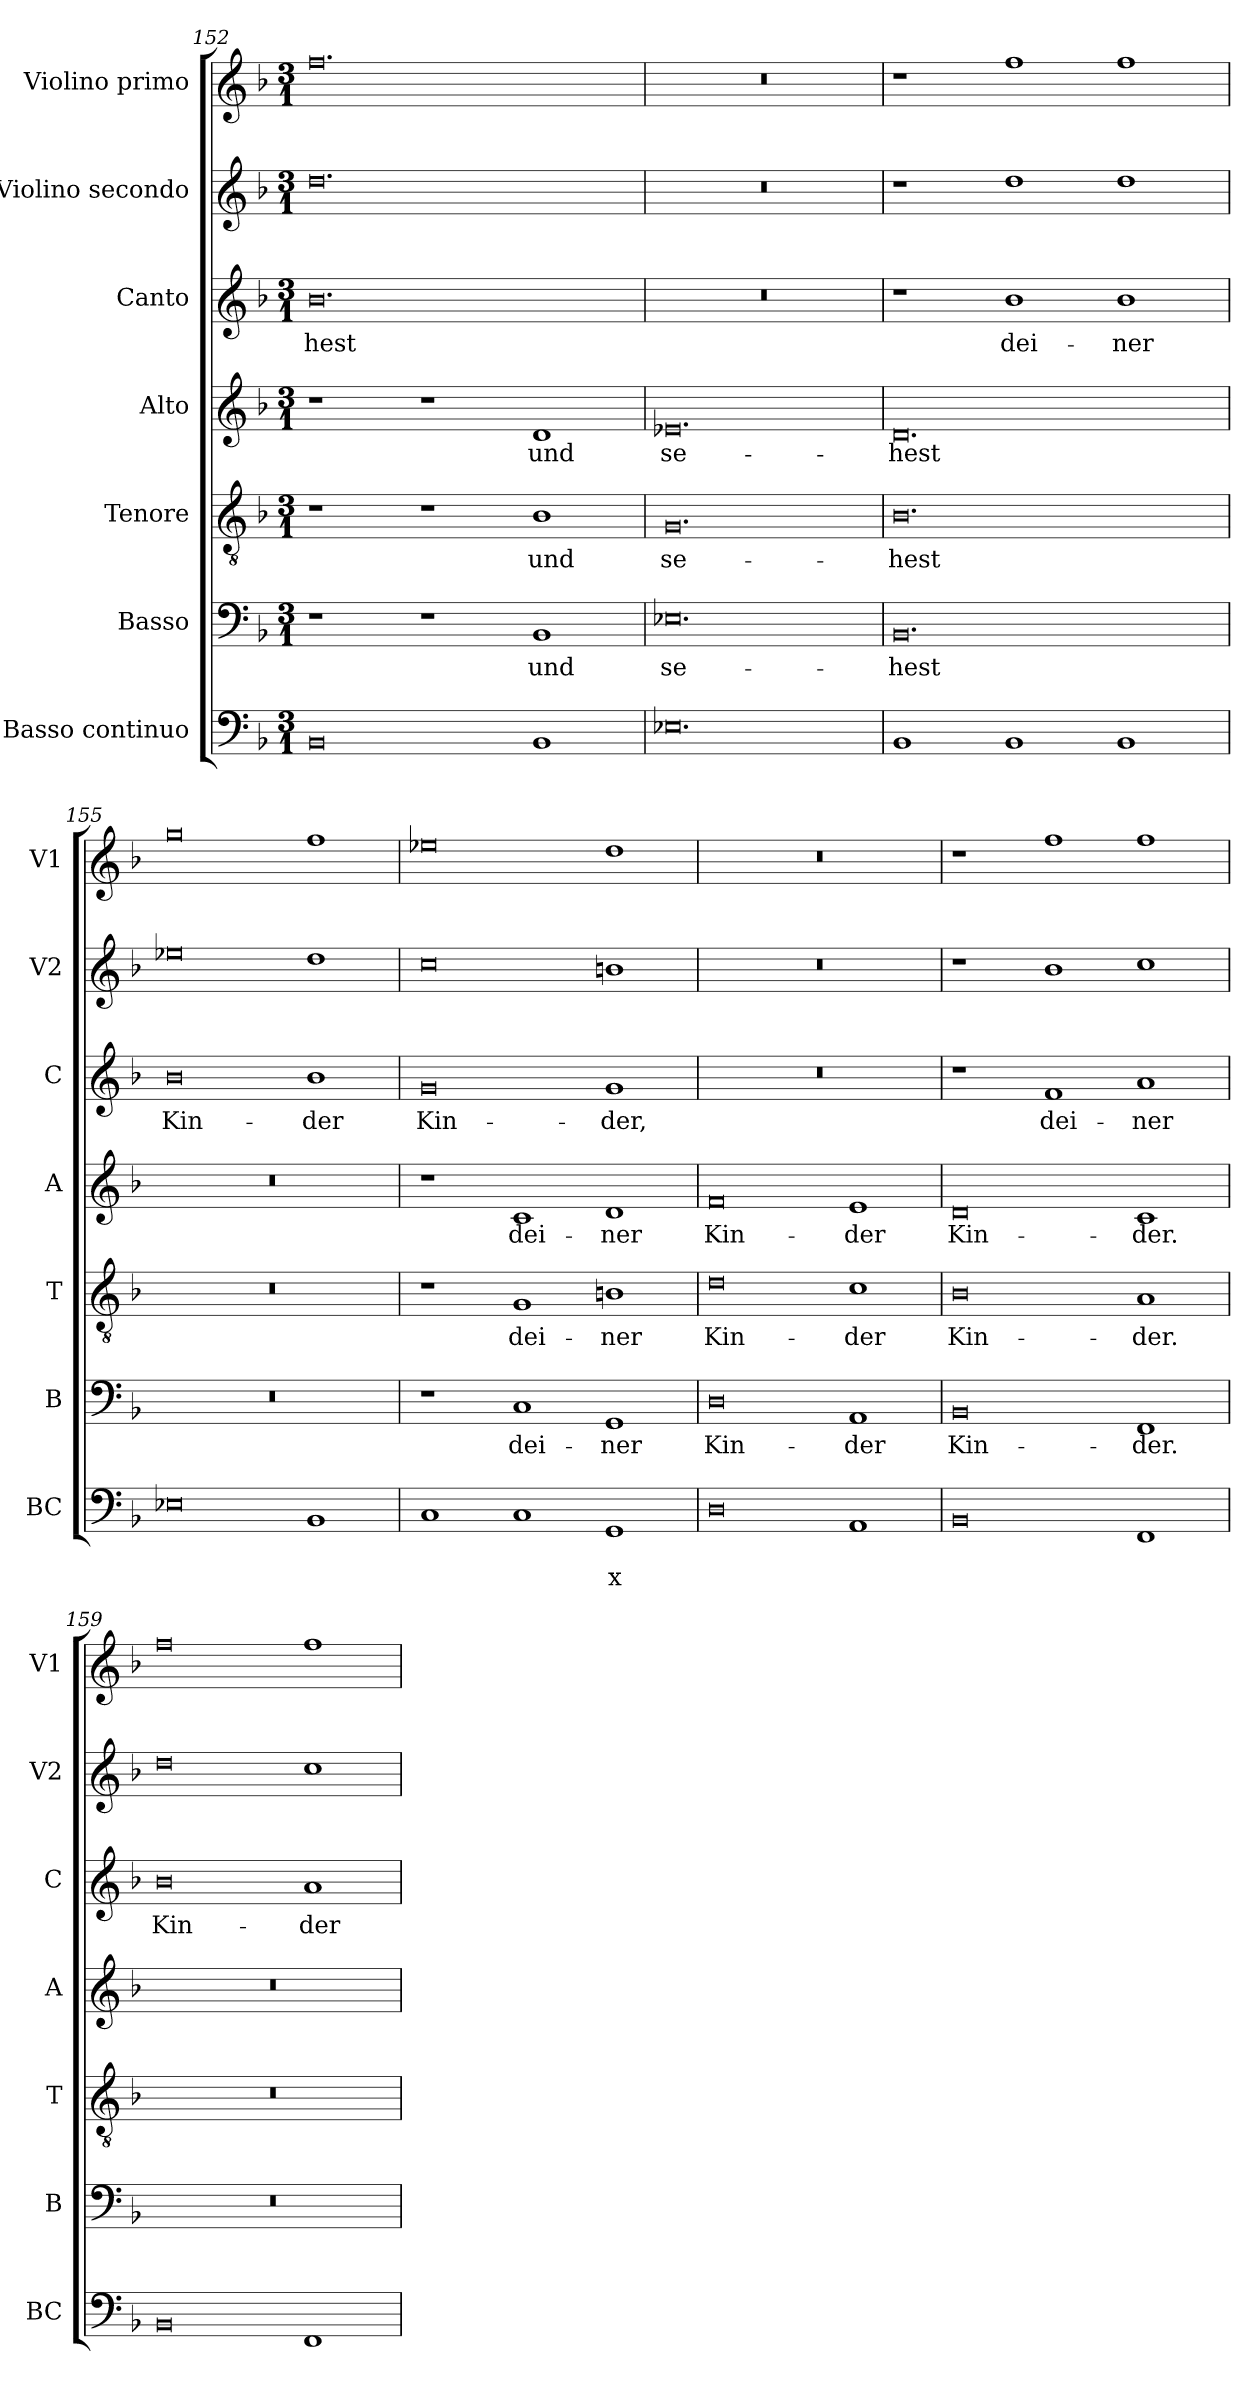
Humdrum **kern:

**kern	**text	**text	**kern	**text	**kern	**text	**kern	**text	**kern	**text	**kern	**kern
*part7	*part7	*part7	*part6	*part6	*part5	*part5	*part4	*part4	*part3	*part3	*part2	*part1
*staff7	*staff7	*staff7	*staff6	*staff6	*staff5	*staff5	*staff4	*staff4	*staff3	*staff3	*staff2	*staff1
*I"Basso continuo	*	*	*I"Basso	*	*I"Tenore	*	*I"Alto	*	*I"Canto	*	*I"Violino secondo	*I"Violino primo
*I'BC	*	*	*I'B	*	*I'T	*	*I'A	*	*I'C	*	*I'V2	*I'V1
*clefF4	*	*	*clefF4	*	*clefGv2	*	*clefG2	*	*clefG2	*	*clefG2	*clefG2
*k[b-]	*	*	*k[b-]	*	*k[b-]	*	*k[b-]	*	*k[b-]	*	*k[b-]	*k[b-]
*F:	*	*	*F:	*	*F:	*	*F:	*	*F:	*	*F:	*F:
*M3/1	*	*	*M3/1	*	*M3/1	*	*M3/1	*	*M3/1	*	*M3/1	*M3/1
=152	=152	=152	=152	=152	=152	=152	=152	=152	=152	=152	=152	=152
!	!	!	!	!	!	!	!	!	!	!LO:LY:b	!	!
0BB-	.	.	1r	.	1r	.	1r	.	0.b-	-hest	0.dd	0.ff
.	.	.	1r	.	1r	.	1r	.	.	.	.	.
!	!	!	!	!LO:LY:b	!	!LO:LY:b	!	!LO:LY:b	!	!	!	!
1BB-	.	.	1BB-	und	1B-	und	1d	und	.	.	.	.
=153	=153	=153	=153	=153	=153	=153	=153	=153	=153	=153	=153	=153
!	!	!	!	!LO:LY:b	!	!LO:LY:b	!	!LO:LY:b	!	!	!	!
0.E-X	.	.	0.E-X	se-	0.G	se-	0.e-X	se-	0.r	.	0.r	0.r
=154	=154	=154	=154	=154	=154	=154	=154	=154	=154	=154	=154	=154
!	!	!	!	!LO:LY:b	!	!LO:LY:b	!	!LO:LY:b	!	!	!	!
1BB-	.	.	0.BB-	-hest	0.B-	-hest	0.d	-hest	1r	.	1r	1r
!	!	!	!	!	!	!	!	!	!	!LO:LY:b	!	!
1BB-	.	.	.	.	.	.	.	.	1b-	dei-	1dd	1ff
!	!	!	!	!	!	!	!	!	!	!LO:LY:b	!	!
1BB-	.	.	.	.	.	.	.	.	1b-	-ner	1dd	1ff
=155	=155	=155	=155	=155	=155	=155	=155	=155	=155	=155	=155	=155
!	!	!	!	!	!	!	!	!	!	!LO:LY:b	!	!
0E-X	.	.	0.r	.	0.r	.	0.r	.	0b-	Kin-	0ee-X	0gg
!	!	!	!	!	!	!	!	!	!	!LO:LY:b	!	!
1BB-	.	.	.	.	.	.	.	.	1b-	-der	1dd	1ff
!!LO:LB:g=z
=156	=156	=156	=156	=156	=156	=156	=156	=156	=156	=156	=156	=156
!	!	!	!	!	!	!	!	!	!	!LO:LY:b	!	!
1C	.	.	1r	.	1r	.	1r	.	0g	Kin-	0cc	0ee-X
!	!	!	!	!LO:LY:b	!	!LO:LY:b	!	!LO:LY:b	!	!	!	!
1C	.	.	1C	dei-	1G	dei-	1c	dei-	.	.	.	.
!	!	!LO:LY:b	!	!LO:LY:b	!	!LO:LY:b	!	!LO:LY:b	!	!LO:LY:b	!	!
1GG	.	x	1GG	-ner	1Bn	-ner	1d	-ner	1g	-der,	1bn	1dd
=157	=157	=157	=157	=157	=157	=157	=157	=157	=157	=157	=157	=157
!	!	!	!	!LO:LY:b	!	!LO:LY:b	!	!LO:LY:b	!	!	!	!
0D	.	.	0D	Kin-	0d	Kin-	0f	Kin-	0.r	.	0.r	0.r
!	!	!	!	!LO:LY:b	!	!LO:LY:b	!	!LO:LY:b	!	!	!	!
1AA	.	.	1AA	-der	1c	-der	1e	-der	.	.	.	.
=158	=158	=158	=158	=158	=158	=158	=158	=158	=158	=158	=158	=158
!	!	!	!	!LO:LY:b	!	!LO:LY:b	!	!LO:LY:b	!	!	!	!
0BB-	.	.	0BB-	Kin-	0B-	Kin-	0d	Kin-	1r	.	1r	1r
!	!	!	!	!	!	!	!	!	!	!LO:LY:b	!	!
.	.	.	.	.	.	.	.	.	1f	dei-	1b-	1ff
!	!	!	!	!LO:LY:b	!	!LO:LY:b	!	!LO:LY:b	!	!LO:LY:b	!	!
1FF	.	.	1FF	-der.	1A	-der.	1c	-der.	1a	-ner	1cc	1ff
=159	=159	=159	=159	=159	=159	=159	=159	=159	=159	=159	=159	=159
!	!	!	!	!	!	!	!	!	!	!LO:LY:b	!	!
0BB-	.	.	0.r	.	0.r	.	0.r	.	0b-	Kin-	0dd	0ff
!	!	!	!	!	!	!	!	!	!	!LO:LY:b	!	!
1FF	.	.	.	.	.	.	.	.	1a	-der	1cc	1ff
=	=	=	=	=	=	=	=	=	=	=	=	=
*-	*-	*-	*-	*-	*-	*-	*-	*-	*-	*-	*-	*-
